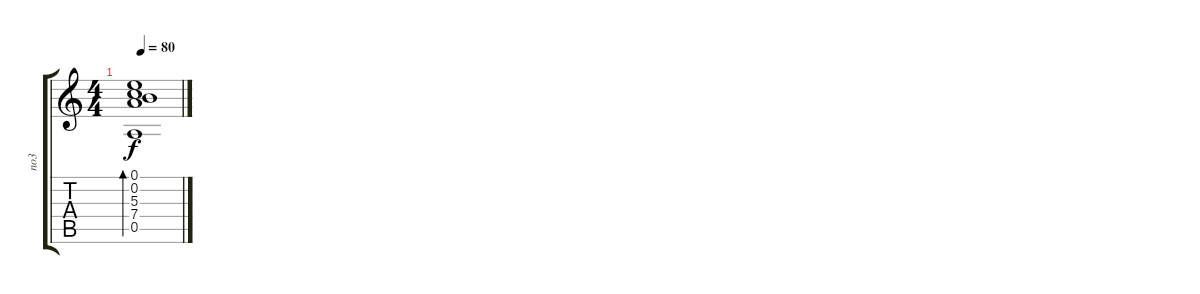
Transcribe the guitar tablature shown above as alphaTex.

\track ("no3" "no3") {instrument overdrivenguitar}
\staff {score tabs}
\tuning (E4 B3 G3 D3 A2 E2) {hide}
\ts (4 4)
\tempo 80
\clef g2
\ks c
(0.1 0.2 5.3 7.4 0.5).1{bd 480 dy f}
